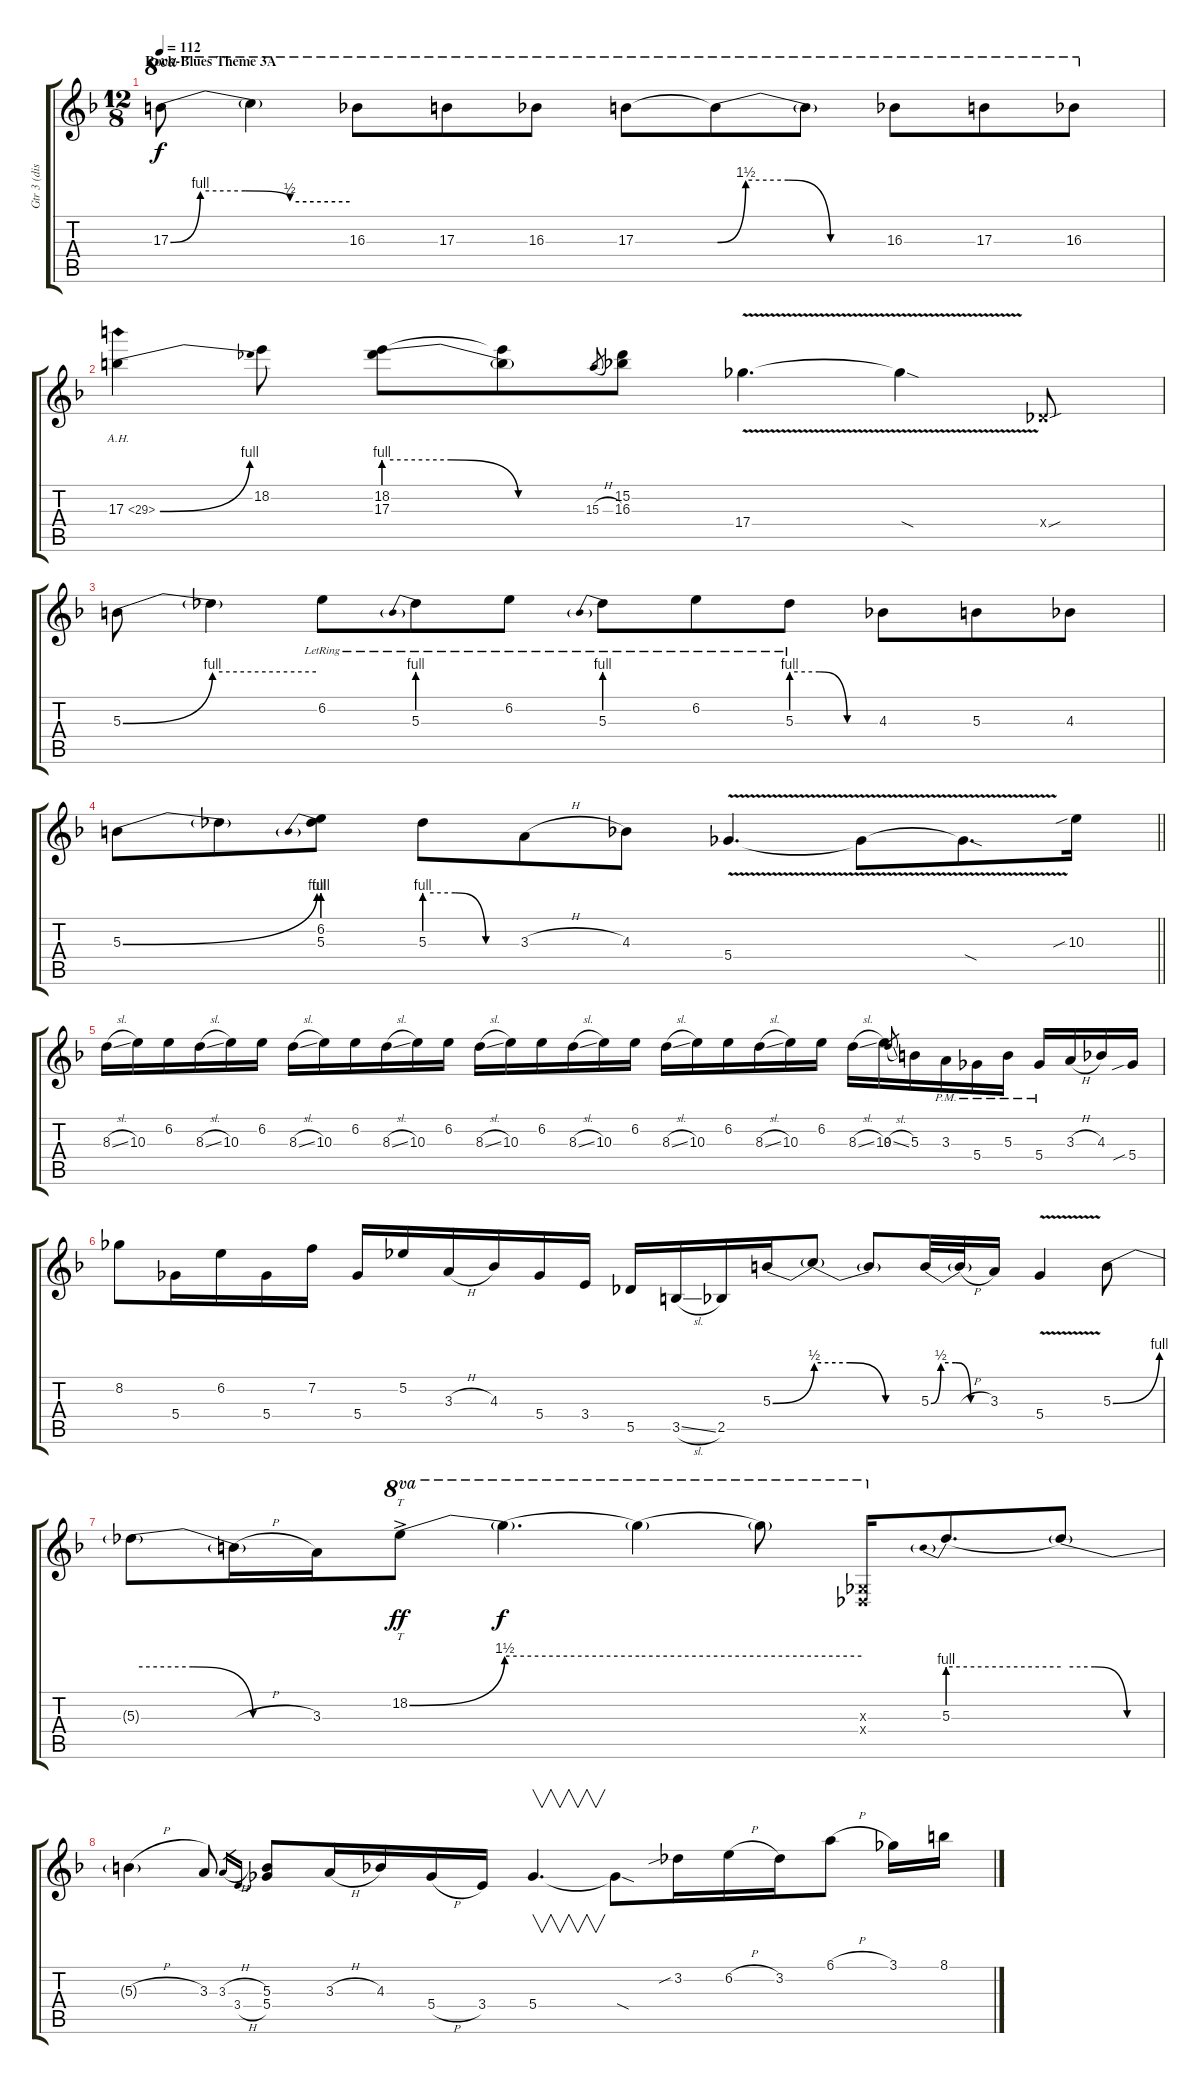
\track ("Gtr 3 (dist.)" "Gtr 3 (dis") {instrument overdrivenguitar}
\staff {score tabs}
\tuning (Eb4 Bb3 Gb3 Db3 Ab2 Eb2) {hide}
\ts (12 8)
\section ("" "Rock-Blues Theme 3A")
\tempo 112
\clef g2
\ks f
17.3{be (custom 0 0 10 4 25 4 40 2 60 2)}.8{ot 8va dy f} 17.3{t}.4{ot 8va} 16.3.8{ot 8va} 17.3.8{ot 8va} 16.3.8{ot 8va} 17.3.8{ot 8va} 17.3{be (custom 0 0 10 6 25 6 40 0 60 0) t}.8{ot 8va} 17.3{t}.8{ot 8va} 16.3.8{ot 8va} 17.3.8{ot 8va} 16.3.8{ot 8va} |
17.3{be (bend 0 0 60 4) ah 12}.4 18.2.8 (18.2 17.3{be (custom 0 4 20 4 40 0 60 0)}).8 (18.2{t} 17.3{t}).8 15.3{h}.8{gr} (15.2 16.3).8 17.4{v}.4{d} 17.4{sod t}.4 0.4{sou x}.8 |
5.3{be (bend 0 0 60 4)}.8 5.3{be (hold 0 4 60 4) t}.4 6.2{lr}.8 5.3{be (prebend 0 4 60 4) lr}.8 6.2{lr}.8 5.3{be (prebend 0 4 60 4) lr}.8 6.2{lr}.8 5.3{be (custom 0 4 20 4 40 0 60 0) lr}.8 4.3.8 5.3.8 4.3.8 |
\barLineRight lightlight
5.3{be (bend 0 0 60 4)}.8 5.3{t}.8 (6.2 5.3{be (prebend 0 4 60 4)}).8 5.3{be (custom 0 4 20 4 40 0 60 0)}.8 3.3{h}.8 4.3.8 5.4{v}.4{d} 5.4{v t}.8 5.4{sod t}.8{d} 10.3{sib}.16 |
8.3{sl}.16 10.3.16 6.2.16 8.3{sl}.16 10.3.16 6.2.16 8.3{sl}.16 10.3.16 6.2.16 8.3{sl}.16 10.3.16 6.2.16 8.3{sl}.16 10.3.16 6.2.16 8.3{sl}.16 10.3.16 6.2.16 8.3{sl}.16 10.3.16 6.2.16 8.3{sl}.16 10.3.16 6.2.16 8.3{sl}.16 10.3.16 8.3{sl}.8{gr} 5.3.16 3.3{pm}.16 5.4{pm}.16 5.3{pm}.16 5.4{pm}.16 3.3{h}.16 4.3.16 5.4{sib}.16 |
8.2.8 5.4.16 6.2.16 5.4.16 7.2.16 5.4.16 5.2.16 3.3{h}.16 4.3.16 5.4.16 3.4.16 5.5.16 3.5{sl}.16 2.5.16 5.3{be (bend 0 0 60 2)}.16 5.3{be (custom 0 2 20 2 40 0 60 0) t}.8 5.3{t}.8 5.3{be (custom 0 0 10 2 25 2 40 0 60 0)}.32 5.3{h t}.32 3.3.16 5.4{v}.4 5.3{be (bend 0 0 60 4)}.8 |
5.3{be (custom 0 4 20 4 40 0 60 0) t}.8 5.3{h t}.16 3.3.16 18.2{be (bend 0 0 60 6) ac}.8{tt ot 8va dy ff} 18.2{be (hold 0 6 60 6) t}.4{d ot 8va dy f} 18.2{be (hold 0 6 60 6) t}.4{ot 8va} 18.2{t}.8{ot 8va} (0.3{x} 0.4{x}).16{ot 8va} 5.3{be (prebend 0 4 60 4)}.8{d} 5.3{be (custom 0 4 20 4 40 0 60 0) t}.8 |
5.3{h t}.4 3.3.8 3.3{h}.16{gr} 3.4{h}.16{gr} (5.3 5.4).8 3.3{h}.16 4.3.16 5.4{h}.16 3.4.16 5.4.4{v d} 5.4{sod t}.8 3.2{sib}.16 6.2{h}.16 3.2.16 6.1{h}.8 3.1.16 8.1{h}.16
